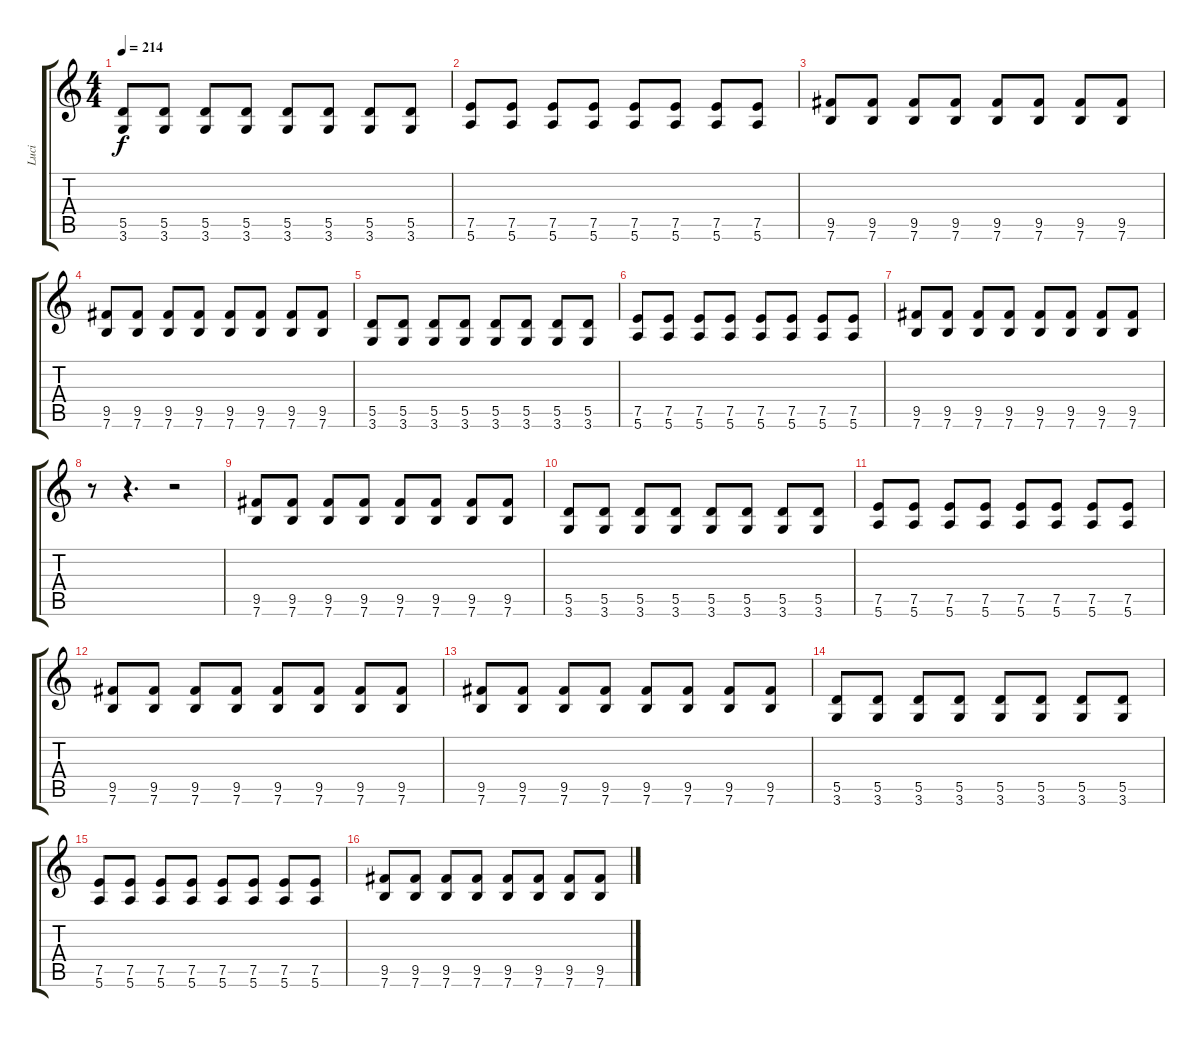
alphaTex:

\track ("Luci" "Luci") {instrument distortionguitar}
\staff {score tabs}
\tuning (E4 B3 G3 D3 A2 E2) {hide}
\ts (4 4)
\tempo 214
\clef g2
\ks c
(5.5 3.6).8{dy f} (5.5 3.6).8 (5.5 3.6).8 (5.5 3.6).8 (5.5 3.6).8 (5.5 3.6).8 (5.5 3.6).8 (5.5 3.6).8 |
(7.5 5.6).8 (7.5 5.6).8 (7.5 5.6).8 (7.5 5.6).8 (7.5 5.6).8 (7.5 5.6).8 (7.5 5.6).8 (7.5 5.6).8 |
(9.5 7.6).8 (9.5 7.6).8 (9.5 7.6).8 (9.5 7.6).8 (9.5 7.6).8 (9.5 7.6).8 (9.5 7.6).8 (9.5 7.6).8 |
(9.5 7.6).8 (9.5 7.6).8 (9.5 7.6).8 (9.5 7.6).8 (9.5 7.6).8 (9.5 7.6).8 (9.5 7.6).8 (9.5 7.6).8 |
(5.5 3.6).8 (5.5 3.6).8 (5.5 3.6).8 (5.5 3.6).8 (5.5 3.6).8 (5.5 3.6).8 (5.5 3.6).8 (5.5 3.6).8 |
(7.5 5.6).8 (7.5 5.6).8 (7.5 5.6).8 (7.5 5.6).8 (7.5 5.6).8 (7.5 5.6).8 (7.5 5.6).8 (7.5 5.6).8 |
(9.5 7.6).8 (9.5 7.6).8 (9.5 7.6).8 (9.5 7.6).8 (9.5 7.6).8 (9.5 7.6).8 (9.5 7.6).8 (9.5 7.6).8 |
r.8 r.4{d} r.2 |
(9.5 7.6).8 (9.5 7.6).8 (9.5 7.6).8 (9.5 7.6).8 (9.5 7.6).8 (9.5 7.6).8 (9.5 7.6).8 (9.5 7.6).8 |
(5.5 3.6).8 (5.5 3.6).8 (5.5 3.6).8 (5.5 3.6).8 (5.5 3.6).8 (5.5 3.6).8 (5.5 3.6).8 (5.5 3.6).8 |
(7.5 5.6).8 (7.5 5.6).8 (7.5 5.6).8 (7.5 5.6).8 (7.5 5.6).8 (7.5 5.6).8 (7.5 5.6).8 (7.5 5.6).8 |
(9.5 7.6).8 (9.5 7.6).8 (9.5 7.6).8 (9.5 7.6).8 (9.5 7.6).8 (9.5 7.6).8 (9.5 7.6).8 (9.5 7.6).8 |
(9.5 7.6).8 (9.5 7.6).8 (9.5 7.6).8 (9.5 7.6).8 (9.5 7.6).8 (9.5 7.6).8 (9.5 7.6).8 (9.5 7.6).8 |
(5.5 3.6).8 (5.5 3.6).8 (5.5 3.6).8 (5.5 3.6).8 (5.5 3.6).8 (5.5 3.6).8 (5.5 3.6).8 (5.5 3.6).8 |
(7.5 5.6).8 (7.5 5.6).8 (7.5 5.6).8 (7.5 5.6).8 (7.5 5.6).8 (7.5 5.6).8 (7.5 5.6).8 (7.5 5.6).8 |
(9.5 7.6).8 (9.5 7.6).8 (9.5 7.6).8 (9.5 7.6).8 (9.5 7.6).8 (9.5 7.6).8 (9.5 7.6).8 (9.5 7.6).8
